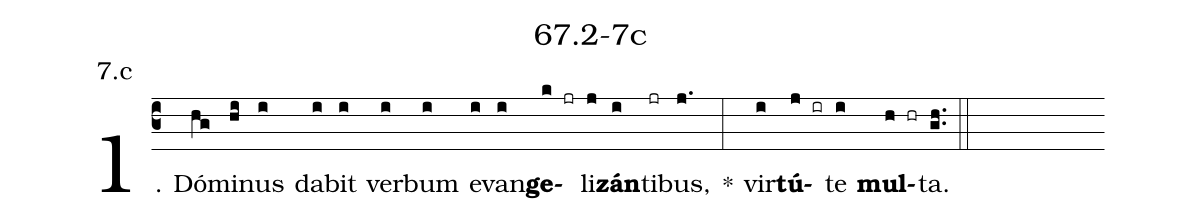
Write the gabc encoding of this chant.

name: 67.2-7c;
annotation: 7.c;
%%
(c3)1. Dó(hg)mi(hi)nus(i) da(i)bit(i) ver(i)bum(i) e(i)van(i)<b>ge</b>(k jr)li(j)<b>zán</b>(i)ti(jr)bus,(j.) *(:) vir(i)<b>tú</b>(j ir)te(i) <b>mul</b>(h hr)ta.(gh..) (::)


%E(i) u(i) o(j) u(i) a(h) e.(gh..) (::)
